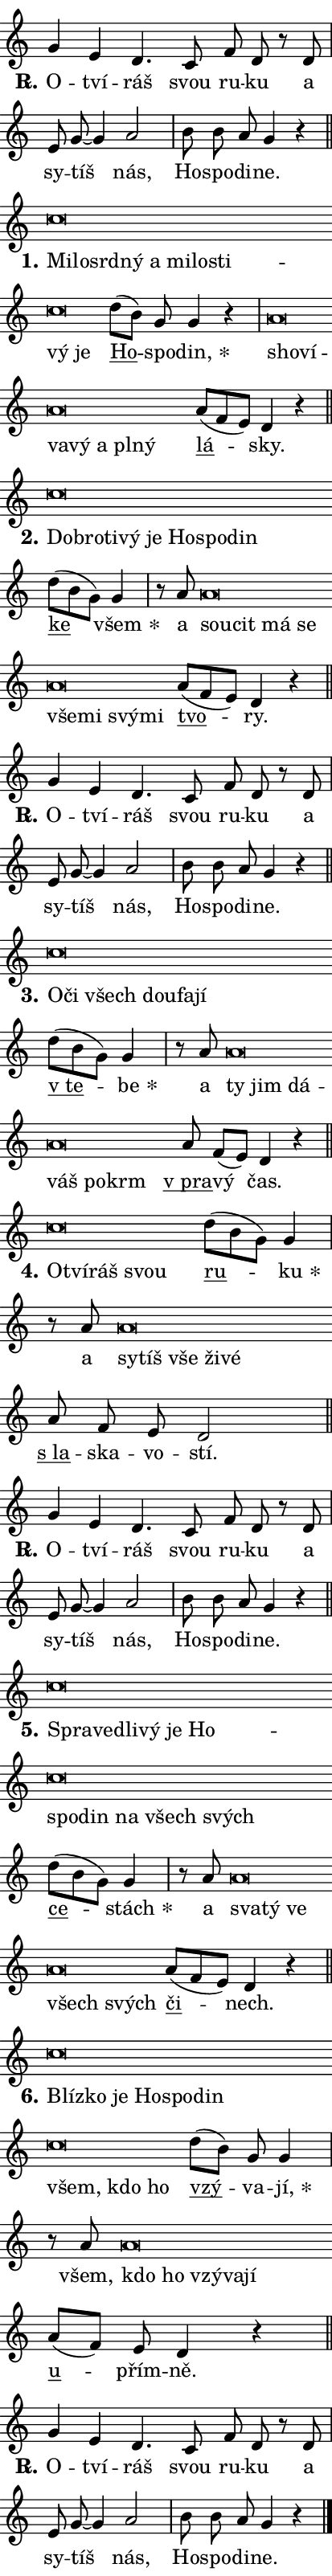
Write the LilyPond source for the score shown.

\version "2.22.1"
\header { tagline = "" }
\paper {
  indent = 0\cm
  top-margin = 0\cm
  right-margin = 0\cm
  bottom-margin = 0\cm
  left-margin = 0\cm
  paper-width = 7\cm
  page-breaking = #ly:one-page-breaking
  system-system-spacing.basic-distance = #11
  score-system-spacing.basic-distance = #11
  ragged-last = ##f
}


%% Author: Thomas Morley
%% https://lists.gnu.org/archive/html/lilypond-user/2020-05/msg00002.html
#(define (line-position grob)
"Returns position of @var[grob} in current system:
   @code{'start}, if at first time-step
   @code{'end}, if at last time-step
   @code{'middle} otherwise
"
  (let* ((col (ly:item-get-column grob))
         (ln (ly:grob-object col 'left-neighbor))
         (rn (ly:grob-object col 'right-neighbor))
         (col-to-check-left (if (ly:grob? ln) ln col))
         (col-to-check-right (if (ly:grob? rn) rn col))
         (break-dir-left
           (and
             (ly:grob-property col-to-check-left 'non-musical #f)
             (ly:item-break-dir col-to-check-left)))
         (break-dir-right
           (and
             (ly:grob-property col-to-check-right 'non-musical #f)
             (ly:item-break-dir col-to-check-right))))
        (cond ((eqv? 1 break-dir-left) 'start)
              ((eqv? -1 break-dir-right) 'end)
              (else 'middle))))

#(define (tranparent-at-line-position vctor)
  (lambda (grob)
  "Relying on @code{line-position} select the relevant enry from @var{vctor}.
Used to determine transparency,"
    (case (line-position grob)
      ((end) (not (vector-ref vctor 0)))
      ((middle) (not (vector-ref vctor 1)))
      ((start) (not (vector-ref vctor 2))))))

noteHeadBreakVisibility =
#(define-music-function (break-visibility)(vector?)
"Makes @code{NoteHead}s transparent relying on @var{break-visibility}"
#{
  \override NoteHead.transparent =
    #(tranparent-at-line-position break-visibility)
#})

#(define delete-ledgers-for-transparent-note-heads
  (lambda (grob)
    "Reads whether a @code{NoteHead} is transparent.
If so this @code{NoteHead} is removed from @code{'note-heads} from
@var{grob}, which is supposed to be @code{LedgerLineSpanner}.
As a result ledgers are not printed for this @code{NoteHead}"
    (let* ((nhds-array (ly:grob-object grob 'note-heads))
           (nhds-list
             (if (ly:grob-array? nhds-array)
                 (ly:grob-array->list nhds-array)
                 '()))
           ;; Relies on the transparent-property being done before
           ;; Staff.LedgerLineSpanner.after-line-breaking is executed.
           ;; This is fragile ...
           (to-keep
             (remove
               (lambda (nhd)
                 (ly:grob-property nhd 'transparent #f))
               nhds-list)))
      ;; TODO find a better method to iterate over grob-arrays, similiar
      ;; to filter/remove etc for lists
      ;; For now rebuilt from scratch
      (set! (ly:grob-object grob 'note-heads)  '())
      (for-each
        (lambda (nhd)
          (ly:pointer-group-interface::add-grob grob 'note-heads nhd))
        to-keep))))

hideNotes = {
  \noteHeadBreakVisibility #begin-of-line-visible
}
unHideNotes = {
  \noteHeadBreakVisibility #all-visible
}

% work-around for resetting accidentals
% https://lilypond.org/doc/v2.23/Documentation/notation/displaying-rhythms#unmetered-music
cadenzaMeasure = {
  \cadenzaOff
  \partial 1024 s1024
  \cadenzaOn
}

#(define-markup-command (accent layout props text) (markup?)
  "Underline accented syllable"
  (interpret-markup layout props
    #{\markup \override #'(offset . 4.3) \underline { #text }#}))

responsum = \markup \concat {
  "R" \hspace #-1.05 \path #0.1 #'((moveto 0 0.07) (lineto 0.9 0.8)) \hspace #0.05 "."
}

\layout {
    \context {
        \Staff
        \remove "Time_signature_engraver"
        \override LedgerLineSpanner.after-line-breaking = #delete-ledgers-for-transparent-note-heads
    }
    \context {
        \Voice {
            \override NoteHead.output-attributes = #'((class . "notehead"))
            \override Hairpin.height = #0.55
        }
    }
    \context {
        \Lyrics {
            \override StanzaNumber.output-attributes = #'((class . "stanzanumber"))
            \override LyricSpace.minimum-distance = #0.9
            \override LyricText.font-name = #"TeX Gyre Schola"
            \override LyricText.font-size = 1
            \override StanzaNumber.font-name = #"TeX Gyre Schola Bold"
            \override StanzaNumber.font-size = 1
        }
    }
}

% magnetic-lyrics.ily
%
%   written by
%     Jean Abou Samra <jean@abou-samra.fr>
%     Werner Lemberg <wl@gnu.org>
%
%   adapted by
%     Jiri Hon <jiri.hon@gmail.com>
%
% Version 2022-Apr-15

% https://www.mail-archive.com/lilypond-user@gnu.org/msg149350.html

#(define (Left_hyphen_pointer_engraver context)
   "Collect syllable-hyphen-syllable occurrences in lyrics and store
them in properties.  This engraver only looks to the left.  For
example, if the lyrics input is @code{foo -- bar}, it does the
following.

@itemize @bullet
@item
Set the @code{text} property of the @code{LyricHyphen} grob between
@q{foo} and @q{bar} to @code{foo}.

@item
Set the @code{left-hyphen} property of the @code{LyricText} grob with
text @q{foo} to the @code{LyricHyphen} grob between @q{foo} and
@q{bar}.
@end itemize

Use this auxiliary engraver in combination with the
@code{lyric-@/text::@/apply-@/magnetic-@/offset!} hook."
   (let ((hyphen #f)
         (text #f))
     (make-engraver
      (acknowledgers
       ((lyric-syllable-interface engraver grob source-engraver)
        (set! text grob)))
      (end-acknowledgers
       ((lyric-hyphen-interface engraver grob source-engraver)
        ;(when (not (grob::has-interface grob 'lyric-space-interface))
          (set! hyphen grob)));)
      ((stop-translation-timestep engraver)
       (when (and text hyphen)
         (ly:grob-set-object! text 'left-hyphen hyphen))
       (set! text #f)
       (set! hyphen #f)))))

#(define (lyric-text::apply-magnetic-offset! grob)
   "If the space between two syllables is less than the value in
property @code{LyricText@/.details@/.squash-threshold}, move the right
syllable to the left so that it gets concatenated with the left
syllable.

Use this function as a hook for
@code{LyricText@/.after-@/line-@/breaking} if the
@code{Left_@/hyphen_@/pointer_@/engraver} is active."
   (let ((hyphen (ly:grob-object grob 'left-hyphen #f)))
     (when hyphen
       (let ((left-text (ly:spanner-bound hyphen LEFT)))
         (when (grob::has-interface left-text 'lyric-syllable-interface)
           (let* ((common (ly:grob-common-refpoint grob left-text X))
                  (this-x-ext (ly:grob-extent grob common X))
                  (left-x-ext
                   (begin
                     ;; Trigger magnetism for left-text.
                     (ly:grob-property left-text 'after-line-breaking)
                     (ly:grob-extent left-text common X)))
                  ;; `delta` is the gap width between two syllables.
                  (delta (- (interval-start this-x-ext)
                            (interval-end left-x-ext)))
                  (details (ly:grob-property grob 'details))
                  (threshold (assoc-get 'squash-threshold details 0.2)))
             (when (< delta threshold)
               (let* (;; We have to manipulate the input text so that
                      ;; ligatures crossing syllable boundaries are not
                      ;; disabled.  For languages based on the Latin
                      ;; script this is essentially a beautification.
                      ;; However, for non-Western scripts it can be a
                      ;; necessity.
                      (lt (ly:grob-property left-text 'text))
                      (rt (ly:grob-property grob 'text))
                      (is-space (grob::has-interface hyphen 'lyric-space-interface))
                      (space (if is-space " " ""))
                      (space-markup (grob-interpret-markup grob " "))
                      (space-size (interval-length (ly:stencil-extent space-markup X)))
                      (extra-delta (if is-space space-size 0))
                      ;; Append new syllable.
                      (ltrt-space (if (and (string? lt) (string? rt))
                                (string-append lt space rt)
                                (make-concat-markup (list lt space rt))))
                      ;; Right-align `ltrt` to the right side.
                      (ltrt-space-markup (grob-interpret-markup
                               grob
                               (make-translate-markup
                                (cons (interval-length this-x-ext) 0)
                                (make-right-align-markup ltrt-space)))))
                 (begin
                   ;; Don't print `left-text`.
                   (ly:grob-set-property! left-text 'stencil #f)
                   ;; Set text and stencil (which holds all collected
                   ;; syllables so far) and shift it to the left.
                   (ly:grob-set-property! grob 'text ltrt-space)
                   (ly:grob-set-property! grob 'stencil ltrt-space-markup)
                   (ly:grob-translate-axis! grob (- (- delta extra-delta)) X))))))))))


#(define (lyric-hyphen::displace-bounds-first grob)
   ;; Make very sure this callback isn't triggered too early.
   (let ((left (ly:spanner-bound grob LEFT))
         (right (ly:spanner-bound grob RIGHT)))
     (ly:grob-property left 'after-line-breaking)
     (ly:grob-property right 'after-line-breaking)
     (ly:lyric-hyphen::print grob)))

squashThreshold = #0.4

\layout {
  \context {
    \Lyrics
    \consists #Left_hyphen_pointer_engraver
    \override LyricText.after-line-breaking =
      #lyric-text::apply-magnetic-offset!
    \override LyricHyphen.stencil = #lyric-hyphen::displace-bounds-first
    \override LyricText.details.squash-threshold = \squashThreshold
    \override LyricHyphen.minimum-distance = 0
    \override LyricHyphen.minimum-length = \squashThreshold
  }
}

squash = \override LyricText.details.squash-threshold = 9999
unSquash = \override LyricText.details.squash-threshold = \squashThreshold

left = \override LyricText.self-alignment-X = #LEFT
unLeft = \revert LyricText.self-alignment-X

starOffset = #(lambda (grob) 
                (let ((x_offset (ly:self-alignment-interface::aligned-on-x-parent grob)))
                  (if (= x_offset 0) 0 (+ x_offset 1.2))))

star = #(define-music-function (syllable)(string?)
"Append star separator at the end of a syllable"
#{
  \once \override LyricText.X-offset = #starOffset
  \lyricmode { \markup {
    #syllable
    \override #'((font-name . "TeX Gyre Schola Bold")) \hspace #0.2 \lower #0.65 \larger "*"
  } }
#})

starAccent = #(define-music-function (syllable)(string?)
"Append star separator at the end of a syllable and make accent"
#{
  \once \override LyricText.X-offset = #starOffset
  \lyricmode { \markup {
    \accent #syllable
    \override #'((font-name . "TeX Gyre Schola Bold")) \hspace #0.2 \lower #0.65 \larger "*"
  } }
#})

breath = #(define-music-function (syllable)(string?)
"Append breathing indicator at the end of a syllable"
#{
  \lyricmode { \markup { #syllable "+" } }
#})

optionalBreath = #(define-music-function (syllable)(string?)
"Append optional breathing indicator at the end of a syllable"
#{
  \lyricmode { \markup { #syllable "(+)" } }
#})


\score {
    <<
        \new Voice = "melody" { \cadenzaOn \key c \major \relative { g'4 e d4. c8 f d r d \cadenzaMeasure \bar "|" e g~ g4 a2 \cadenzaMeasure \bar "|" b8 b a g4 r \cadenzaMeasure \bar "||" \break }
\relative { c''\breve*1/16 \hideNotes \breve*1/16 \bar "" \breve*1/16 \bar "" \breve*1/16 \bar "" \breve*1/16 \bar "" \breve*1/16 \bar "" \breve*1/16 \bar "" \breve*1/16 \bar "" \breve*1/16 \breve*1/16 \bar "" \unHideNotes \bar "" d8[( b)] g g4 r \cadenzaMeasure \bar "|" a\breve*1/16 \hideNotes \breve*1/16 \bar "" \breve*1/16 \bar "" \breve*1/16 \bar "" \breve*1/16 \bar "" \breve*1/16 \breve*1/16 \bar "" \unHideNotes \bar "" a8[( f e)] d4 r \cadenzaMeasure \bar "||" \break }
\relative { c''\breve*1/16 \hideNotes \breve*1/16 \bar "" \breve*1/16 \bar "" \breve*1/16 \bar "" \breve*1/16 \bar "" \breve*1/16 \bar "" \breve*1/16 \breve*1/16 \bar "" \unHideNotes \bar "" d8[( b g)] g4 \cadenzaMeasure \bar "|" r8 a8 a\breve*1/16 \hideNotes \breve*1/16 \bar "" \breve*1/16 \bar "" \breve*1/16 \bar "" \breve*1/16 \bar "" \breve*1/16 \bar "" \breve*1/16 \breve*1/16 \bar "" \unHideNotes \bar "" a8[( f e)] d4 r \cadenzaMeasure \bar "||" \break }
\relative { g'4 e d4. c8 f d r d \cadenzaMeasure \bar "|" e g~ g4 a2 \cadenzaMeasure \bar "|" b8 b a g4 r \cadenzaMeasure \bar "||" \break }
\relative { c''\breve*1/16 \hideNotes \breve*1/16 \bar "" \breve*1/16 \bar "" \breve*1/16 \bar "" \breve*1/16 \breve*1/16 \bar "" \unHideNotes \bar "" d8[( b g)] g4 \cadenzaMeasure \bar "|" r8 a8 a\breve*1/16 \hideNotes \breve*1/16 \bar "" \breve*1/16 \bar "" \breve*1/16 \bar "" \breve*1/16 \breve*1/16 \bar "" \unHideNotes \bar "" a8 f[( e)] d4 r \cadenzaMeasure \bar "||" \break }
\relative { c''\breve*1/16 \hideNotes \breve*1/16 \bar "" \breve*1/16 \breve*1/16 \bar "" \unHideNotes \bar "" d8[( b g)] g4 \cadenzaMeasure \bar "|" r8 a8 a\breve*1/16 \hideNotes \breve*1/16 \bar "" \breve*1/16 \bar "" \breve*1/16 \breve*1/16 \bar "" \unHideNotes \bar "" a8 f e d2 \cadenzaMeasure \bar "||" \break }
\relative { g'4 e d4. c8 f d r d \cadenzaMeasure \bar "|" e g~ g4 a2 \cadenzaMeasure \bar "|" b8 b a g4 r \cadenzaMeasure \bar "||" \break }
\relative { c''\breve*1/16 \hideNotes \breve*1/16 \bar "" \breve*1/16 \bar "" \breve*1/16 \bar "" \breve*1/16 \bar "" \breve*1/16 \bar "" \breve*1/16 \bar "" \breve*1/16 \bar "" \breve*1/16 \bar "" \breve*1/16 \breve*1/16 \bar "" \unHideNotes \bar "" d8[( b g)] g4 \cadenzaMeasure \bar "|" r8 a8 a\breve*1/16 \hideNotes \breve*1/16 \bar "" \breve*1/16 \bar "" \breve*1/16 \breve*1/16 \bar "" \unHideNotes \bar "" a8[( f e)] d4 r \cadenzaMeasure \bar "||" \break }
\relative { c''\breve*1/16 \hideNotes \breve*1/16 \bar "" \breve*1/16 \bar "" \breve*1/16 \bar "" \breve*1/16 \bar "" \breve*1/16 \bar "" \breve*1/16 \bar "" \breve*1/16 \breve*1/16 \bar "" \unHideNotes \bar "" d8[( b)] g g4 \cadenzaMeasure \bar "|" r8 a8 a\breve*1/16 \hideNotes \breve*1/16 \bar "" \breve*1/16 \bar "" \breve*1/16 \breve*1/16 \bar "" \unHideNotes \bar "" a8[( f)] e d4 r \cadenzaMeasure \bar "||" \break }
\relative { g'4 e d4. c8 f d r d \cadenzaMeasure \bar "|" e g~ g4 a2 \cadenzaMeasure \bar "|" b8 b a g4 r \cadenzaMeasure \bar "||" \break } \bar "|." }
        \new Lyrics \lyricsto "melody" { \lyricmode { \set stanza = \responsum
O -- tví -- ráš svou ru -- ku a sy -- tíš nás, Ho -- spo -- di -- ne.
\set stanza = "1."
\left Mi -- \squash lo -- srd -- ný a mi -- lo -- sti -- vý je \unLeft \unSquash \markup \accent Ho -- spo -- \star din, \left sho -- \squash ví -- va -- vý a pl -- ný \unLeft \unSquash \markup \accent lá -- sky.
\set stanza = "2."
\left Dob -- \squash ro -- ti -- vý je Ho -- spo -- din \unLeft \unSquash \markup \accent ke \star všem a \left sou -- \squash cit má se vše -- mi svý -- mi \unLeft \unSquash \markup \accent tvo -- ry.
\set stanza = \responsum
O -- tví -- ráš svou ru -- ku a sy -- tíš nás, Ho -- spo -- di -- ne.
\set stanza = "3."
\left O -- \squash či všech dou -- fa -- jí \unLeft \unSquash \markup \accent "v te" -- \star be a \left ty \squash jim dá -- váš po -- krm \unLeft \unSquash \markup \accent "v pra" -- vý čas.
\set stanza = "4."
\left O -- \squash tví -- ráš svou \unLeft \unSquash \markup \accent ru -- \star ku a \left sy -- \squash tíš vše ži -- vé \unLeft \unSquash \markup \accent "s la" -- ska -- vo -- stí.
\set stanza = \responsum
O -- tví -- ráš svou ru -- ku a sy -- tíš nás, Ho -- spo -- di -- ne.
\set stanza = "5."
\left Spra -- \squash ve -- dli -- vý je Ho -- spo -- din na všech svých \unLeft \unSquash \markup \accent ce -- \star stách a \left sva -- \squash tý ve všech svých \unLeft \unSquash \markup \accent či -- nech.
\set stanza = "6."
\left Blíz -- \squash ko je Ho -- spo -- din všem, kdo ho \unLeft \unSquash \markup \accent vzý -- va -- \star jí, všem, \left kdo \squash ho vzý -- va -- jí \unLeft \unSquash \markup \accent u -- přím -- ně.
\set stanza = \responsum
O -- tví -- ráš svou ru -- ku a sy -- tíš nás, Ho -- spo -- di -- ne. } }
    >>
    \layout {}
}
